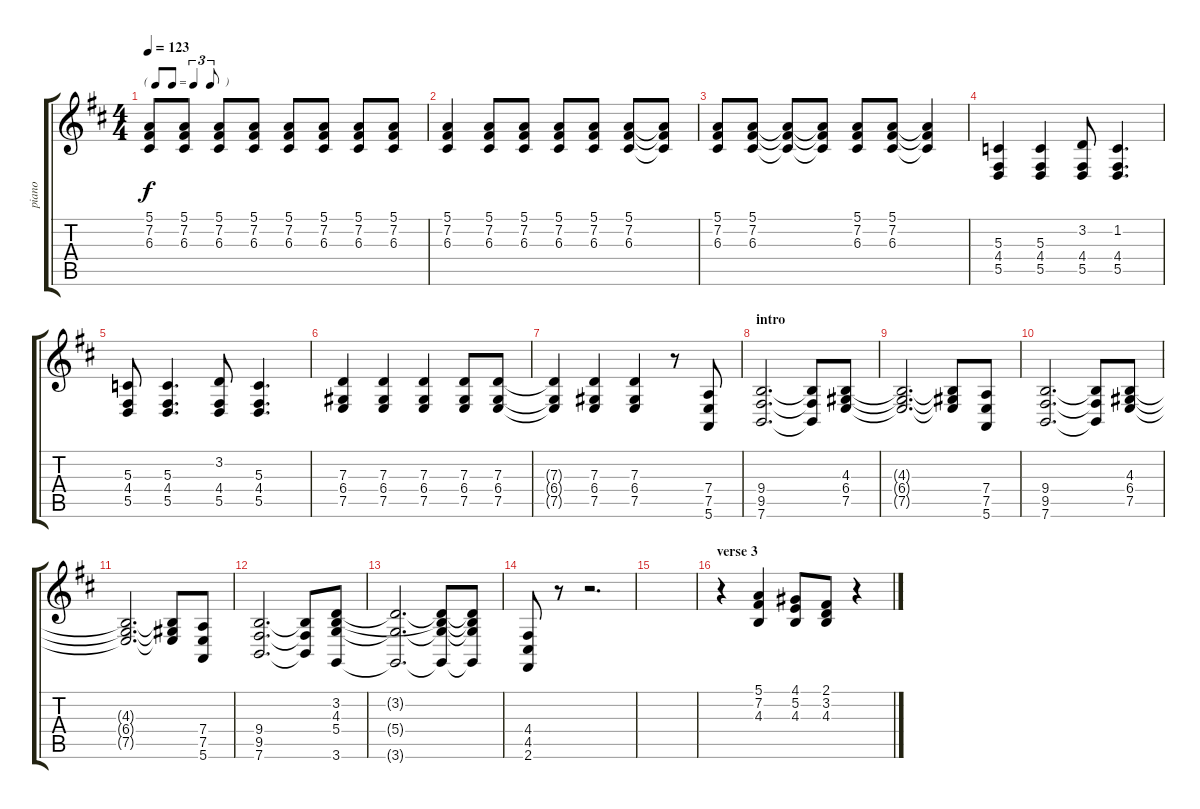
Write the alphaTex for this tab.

\track ("piano " "piano ") {instrument brightacousticpiano}
\staff {score tabs}
\tuning (E4 B3 G3 D3 A2 E2) {hide}
\ts (4 4)
\tf triplet8th
\tempo 123
\clef g2
\ks d
(5.1{t} 7.2{t} 6.3{t}).8{dy f} (5.1 7.2 6.3).8 (5.1 7.2 6.3).8 (5.1 7.2 6.3).8 (5.1 7.2 6.3).8 (5.1 7.2 6.3).8 (5.1 7.2 6.3).8 (5.1 7.2 6.3).8 |
(5.1 7.2 6.3).4 (5.1 7.2 6.3).8 (5.1 7.2 6.3).8 (5.1 7.2 6.3).8 (5.1 7.2 6.3).8 (5.1 7.2 6.3).8 (5.1{t} 7.2{t} 6.3{t}).8 |
(5.1 7.2 6.3).8 (5.1 7.2 6.3).8 (5.1{t} 7.2{t} 6.3{t}).8 (5.1{t} 7.2{t} 6.3{t}).8 (5.1 7.2 6.3).8 (5.1 7.2 6.3).8 (5.1{t} 7.2{t} 6.3{t}).4 |
(5.3 4.4 5.5).4 (5.3 4.4 5.5).4 (3.2 4.4 5.5).8 (1.2 4.4 5.5).4{d} |
(5.3 4.4 5.5).8 (5.3 4.4 5.5).4{d} (3.2 4.4 5.5).8 (5.3 4.4 5.5).4{d} |
(7.3 6.4 7.5).4 (7.3 6.4 7.5).4 (7.3 6.4 7.5).4 (7.3 6.4 7.5).8 (7.3 6.4 7.5).8 |
(7.3{t} 6.4{t} 7.5{t}).4 (7.3 6.4 7.5).4 (7.3 6.4 7.5).4 r.8 (7.4 7.5 5.6).8 |
\section ("" "intro")
(9.4 9.5 7.6).2{d} (9.4{t} 9.5{t} 7.6{t}).8 (4.3 6.4 7.5).8 |
(4.3{t} 6.4{t} 7.5{t}).2{d} (4.3{t} 6.4{t} 7.5{t}).8 (7.4 7.5 5.6).8 |
(9.4 9.5 7.6).2{d} (9.4{t} 9.5{t} 7.6{t}).8 (4.3 6.4 7.5).8 |
(4.3{t} 6.4{t} 7.5{t}).2{d} (4.3{t} 6.4{t} 7.5{t}).8 (7.4 7.5 5.6).8 |
(9.4 9.5 7.6).2{d} (9.4{t} 9.5{t} 7.6{t}).8 (3.2 4.3 5.4 3.6).8 |
(3.2{t} 5.4{t} 3.6{t}).2{d} (3.2{t} 4.3{t} 5.4{t} 3.6{t}).8 (3.2{t} 4.3{t} 5.4{t} 3.6{t}).8 |
(4.4 4.5 2.6).8 r.8 r.2{d} |
|
\section ("" "verse 3")
r.4 (5.1 7.2 4.3).4 (4.1 5.2 4.3).8 (2.1 3.2 4.3).8 r.4
